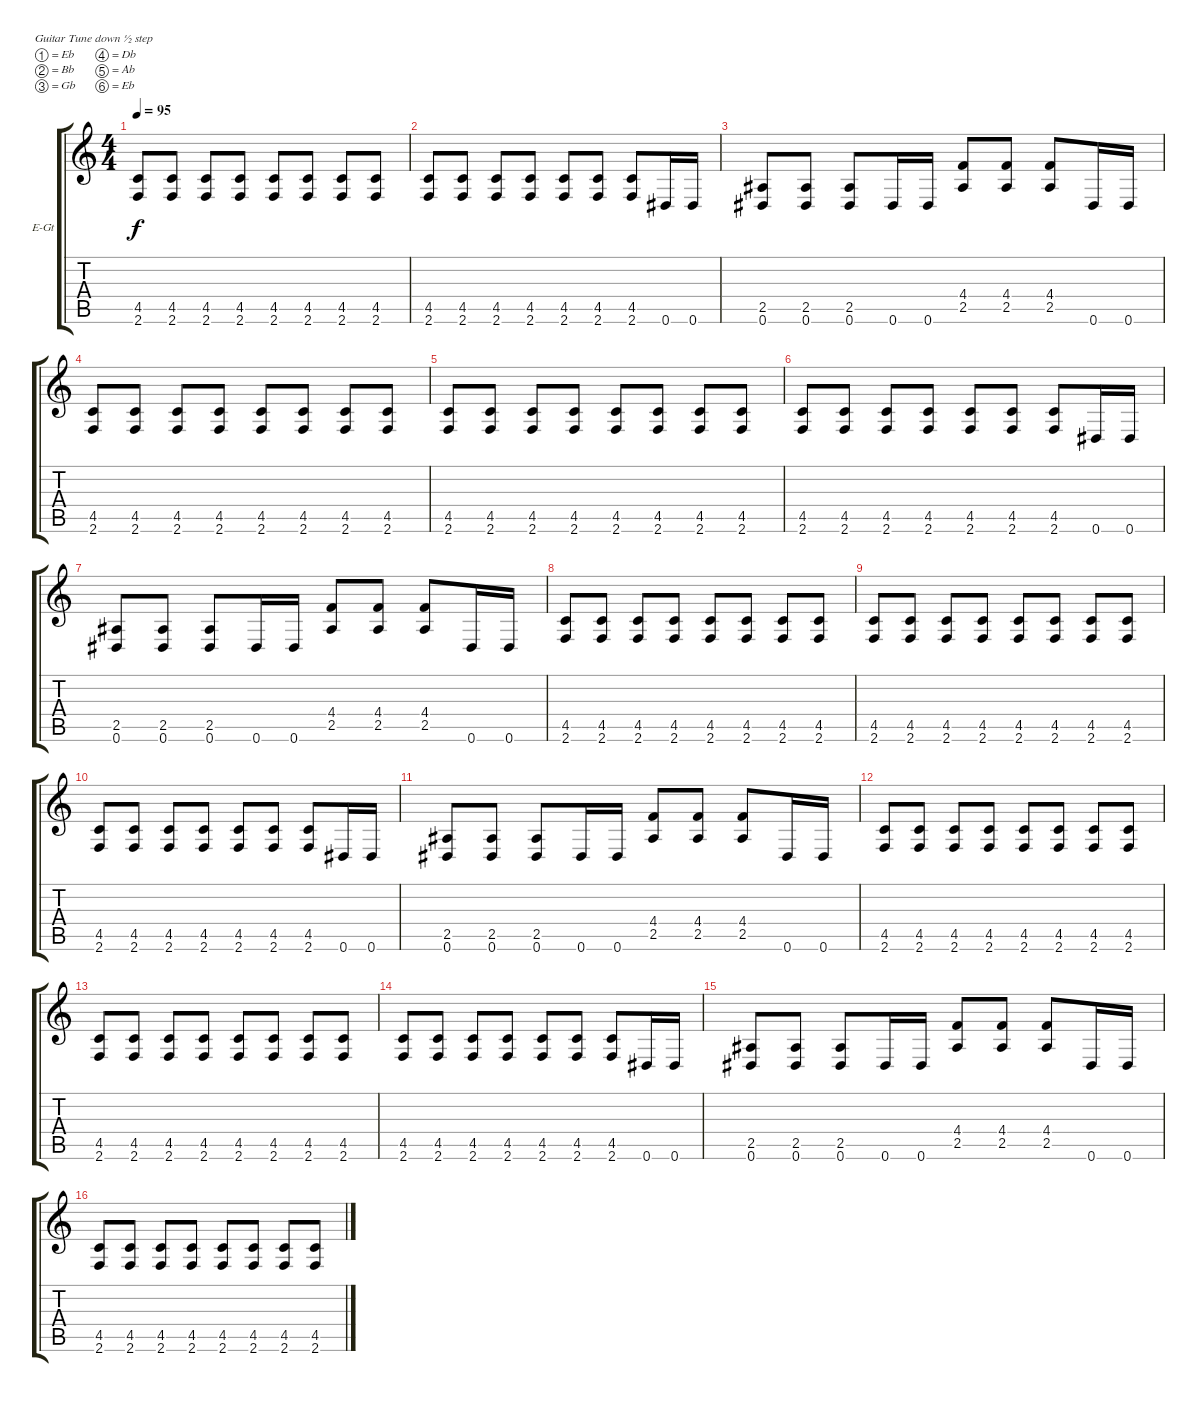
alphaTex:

\bracketExtendMode groupsimilarinstruments
\firstSystemTrackNameOrientation horizontal
\otherSystemsTrackNameOrientation horizontal
\track ("Rythm Guitar" "E-Gt") {instrument distortionguitar}
\staff {score tabs}
\tuning (Eb4 Bb3 Gb3 Db3 Ab2 Eb2)
\ts (4 4)
\tempo 95
\clef g2
\ks c
(4.5 2.6).8{dy f} (4.5 2.6).8 (4.5 2.6).8 (4.5 2.6).8 (4.5 2.6).8 (4.5 2.6).8 (4.5 2.6).8 (4.5 2.6).8 |
(4.5 2.6).8 (4.5 2.6).8 (4.5 2.6).8 (4.5 2.6).8 (4.5 2.6).8 (4.5 2.6).8 (4.5 2.6).8 0.6.16 0.6.16 |
(2.5 0.6).8 (2.5 0.6).8 (2.5 0.6).8 0.6.16 0.6.16 (4.4 2.5).8 (4.4 2.5).8 (4.4 2.5).8 0.6.16 0.6.16 |
(4.5 2.6).8 (4.5 2.6).8 (4.5 2.6).8 (4.5 2.6).8 (4.5 2.6).8 (4.5 2.6).8 (4.5 2.6).8 (4.5 2.6).8 |
(4.5 2.6).8 (4.5 2.6).8 (4.5 2.6).8 (4.5 2.6).8 (4.5 2.6).8 (4.5 2.6).8 (4.5 2.6).8 (4.5 2.6).8 |
(4.5 2.6).8 (4.5 2.6).8 (4.5 2.6).8 (4.5 2.6).8 (4.5 2.6).8 (4.5 2.6).8 (4.5 2.6).8 0.6.16 0.6.16 |
(2.5 0.6).8 (2.5 0.6).8 (2.5 0.6).8 0.6.16 0.6.16 (4.4 2.5).8 (4.4 2.5).8 (4.4 2.5).8 0.6.16 0.6.16 |
(4.5 2.6).8 (4.5 2.6).8 (4.5 2.6).8 (4.5 2.6).8 (4.5 2.6).8 (4.5 2.6).8 (4.5 2.6).8 (4.5 2.6).8 |
(4.5 2.6).8 (4.5 2.6).8 (4.5 2.6).8 (4.5 2.6).8 (4.5 2.6).8 (4.5 2.6).8 (4.5 2.6).8 (4.5 2.6).8 |
(4.5 2.6).8 (4.5 2.6).8 (4.5 2.6).8 (4.5 2.6).8 (4.5 2.6).8 (4.5 2.6).8 (4.5 2.6).8 0.6.16 0.6.16 |
(2.5 0.6).8 (2.5 0.6).8 (2.5 0.6).8 0.6.16 0.6.16 (4.4 2.5).8 (4.4 2.5).8 (4.4 2.5).8 0.6.16 0.6.16 |
(4.5 2.6).8 (4.5 2.6).8 (4.5 2.6).8 (4.5 2.6).8 (4.5 2.6).8 (4.5 2.6).8 (4.5 2.6).8 (4.5 2.6).8 |
(4.5 2.6).8 (4.5 2.6).8 (4.5 2.6).8 (4.5 2.6).8 (4.5 2.6).8 (4.5 2.6).8 (4.5 2.6).8 (4.5 2.6).8 |
(4.5 2.6).8 (4.5 2.6).8 (4.5 2.6).8 (4.5 2.6).8 (4.5 2.6).8 (4.5 2.6).8 (4.5 2.6).8 0.6.16 0.6.16 |
(2.5 0.6).8 (2.5 0.6).8 (2.5 0.6).8 0.6.16 0.6.16 (4.4 2.5).8 (4.4 2.5).8 (4.4 2.5).8 0.6.16 0.6.16 |
(4.5 2.6).8 (4.5 2.6).8 (4.5 2.6).8 (4.5 2.6).8 (4.5 2.6).8 (4.5 2.6).8 (4.5 2.6).8 (4.5 2.6).8
